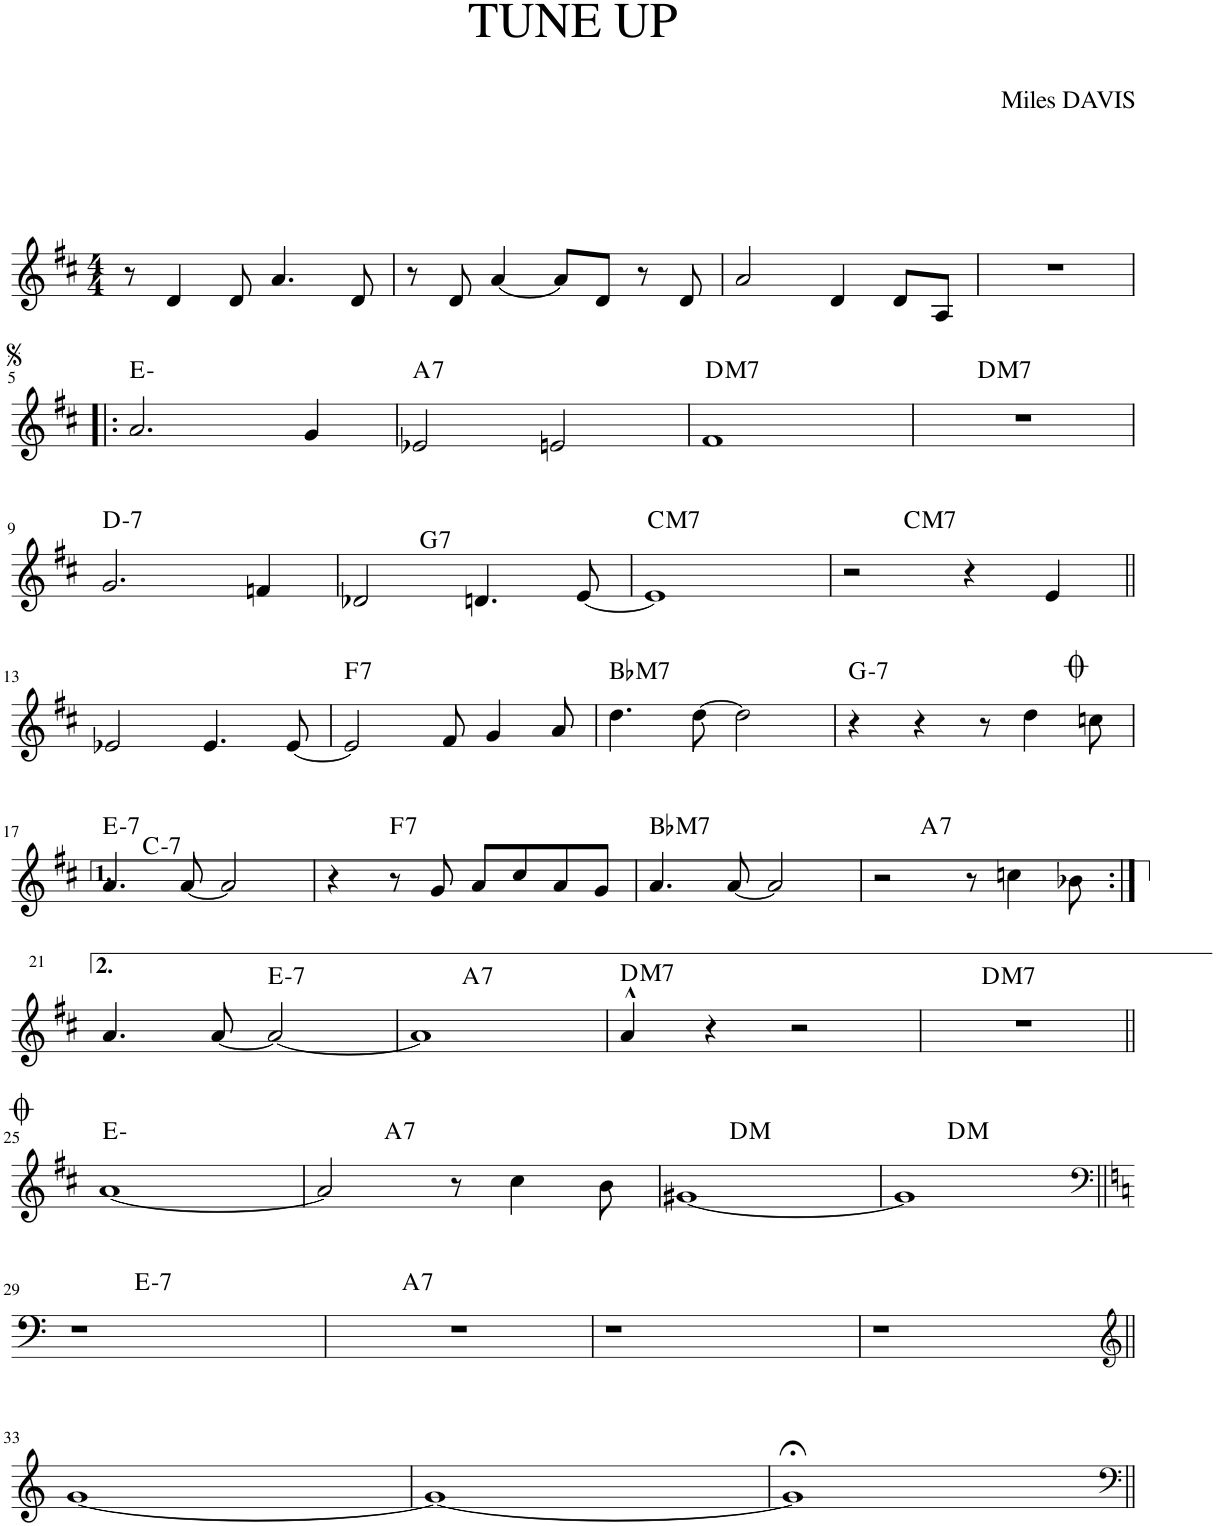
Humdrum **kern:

**kern	**harte
*part1	*part1
*staff1	*
*I"Piano	*
*I'Pno.	*
*clefG2	*
*k[f#c#]	*
*M4/4	*
=1	=1
8r	.
4d/	.
8d/	.
4.a/	.
8d/	.
=2	=2
8r	.
8d/	.
[4a/	.
8a/L]	.
8d/J	.
8r	.
8d/	.
=3	=3
2a/	.
4d/	.
8d/L	.
8A/J	.
=4	=4
1r	.
!!LO:LB:g=z
=5!|:	=5!|:
2.a/	E:min
4g/	.
=6	=6
!	!LO:H:kt=7
2e-X/	A:7
2en/	.
=7	=7
!	!LO:H:kt=M7
1f#	D:maj7
=8	=8
*^	*
1r	4ryy	.
!	!	!LO:H:kt=M7
.	2.ryy	D:maj7
!!LO:LB:g=z	!!
=9	=9	=9
!	!	!LO:H:kt=7
*v	*v	*
2.g/	D:min7
4fn/	.
=10	=10
*^	*
2d-X/	4ryy	.
!	!	!LO:H:kt=7
.	2.ryy	G:7
4.dn/	.	.
[8e/	.	.
=11	=11	=11
!	!	!LO:H:kt=M7
*v	*v	*
1e]	C:maj7
=12	=12
*^	*
2r	4ryy	.
!	!	!LO:H:kt=M7
.	2.ryy	C:maj7
4r	.	.
4e/	.	.
!!LO:LB:g=z	!!
=13||	=13||	=13||
2e-X/	4ryy	.
!	!	!LO:H:kt=7
.	2.ryy	C:min7
4.e-/	.	.
[8e-/	.	.
=14	=14	=14
!	!	!LO:H:kt=7
*v	*v	*
2e-/]	F:7
8f#/	.
4g/	.
8a/	.
=15	=15
!	!LO:H:kt=M7
4.dd\	Bb:maj7
[8dd\	.
2dd\]	.
=16	=16
!	!LO:H:kt=7
4r	G:min7
4r	.
8r	.
4dd\	.
8ccn\	.
!!LO:LB:g=z
=17	=17
!	!LO:H:kt=7
4.a/	E:min7
[8a/	.
2a/]	.
=18	=18
4r	.
!	!LO:H:kt=7
8r	F:7
8g/	.
8a/L	.
8cc#/	.
8a/	.
8g/J	.
=19	=19
!	!LO:H:kt=M7
4.a/	Bb:maj7
[8a/	.
2a/]	.
=20	=20
*^	*
2r	4ryy	.
!	!	!LO:H:kt=7
.	2.ryy	A:7
8r	.	.
4ccn\	.	.
8b-X\	.	.
*v	*v	*
!!LO:LB:g=z
=21:|!	=21:|!
4.a/	.
[8a/	.
!	!LO:H:kt=7
2a/_	E:min7
=22	=22
*^	*
1a]	4ryy	.
!	!	!LO:H:kt=7
.	2.ryy	A:7
=23	=23	=23
!	!	!LO:H:kt=M7
*v	*v	*
4a^^/	D:maj7
4r	.
2r	.
=24	=24
*^	*
1r	4ryy	.
!	!	!LO:H:kt=M7
.	2.ryy	D:maj7
*v	*v	*
!!LO:LB:g=z
=25||	=25||
[1a	E:min
=26	=26
*^	*
2a/]	4ryy	.
!	!	!LO:H:kt=7
.	2.ryy	A:7
8r	.	.
4cc#\	.	.
8b\	.	.
=27	=27	=27
[1g#X	4ryy	.
!	!	!LO:H:kt=M
.	2.ryy	D:maj
=28	=28	=28
1g#]	4ryy	.
!	!	!LO:H:kt=M
.	2.ryy	D:maj
!!LO:LB:g=z	!!
=29||	=29||	=29||
*clefF4	*	*
*k[]	*	*
1r	4ryy	.
!	!	!LO:H:kt=7
.	2.ryy	E:min7
=30	=30	=30
1r	4ryy	.
!	!	!LO:H:kt=7
.	2.ryy	A:7
*v	*v	*
=31	=31
1r	.
=32	=32
1r	.
!!LO:LB:g=z
=33||	=33||
*clefG2	*
[1g	.
=34	=34
1g_	.
=35	=35
1g;<]	.
=||	=||
*-	*-
